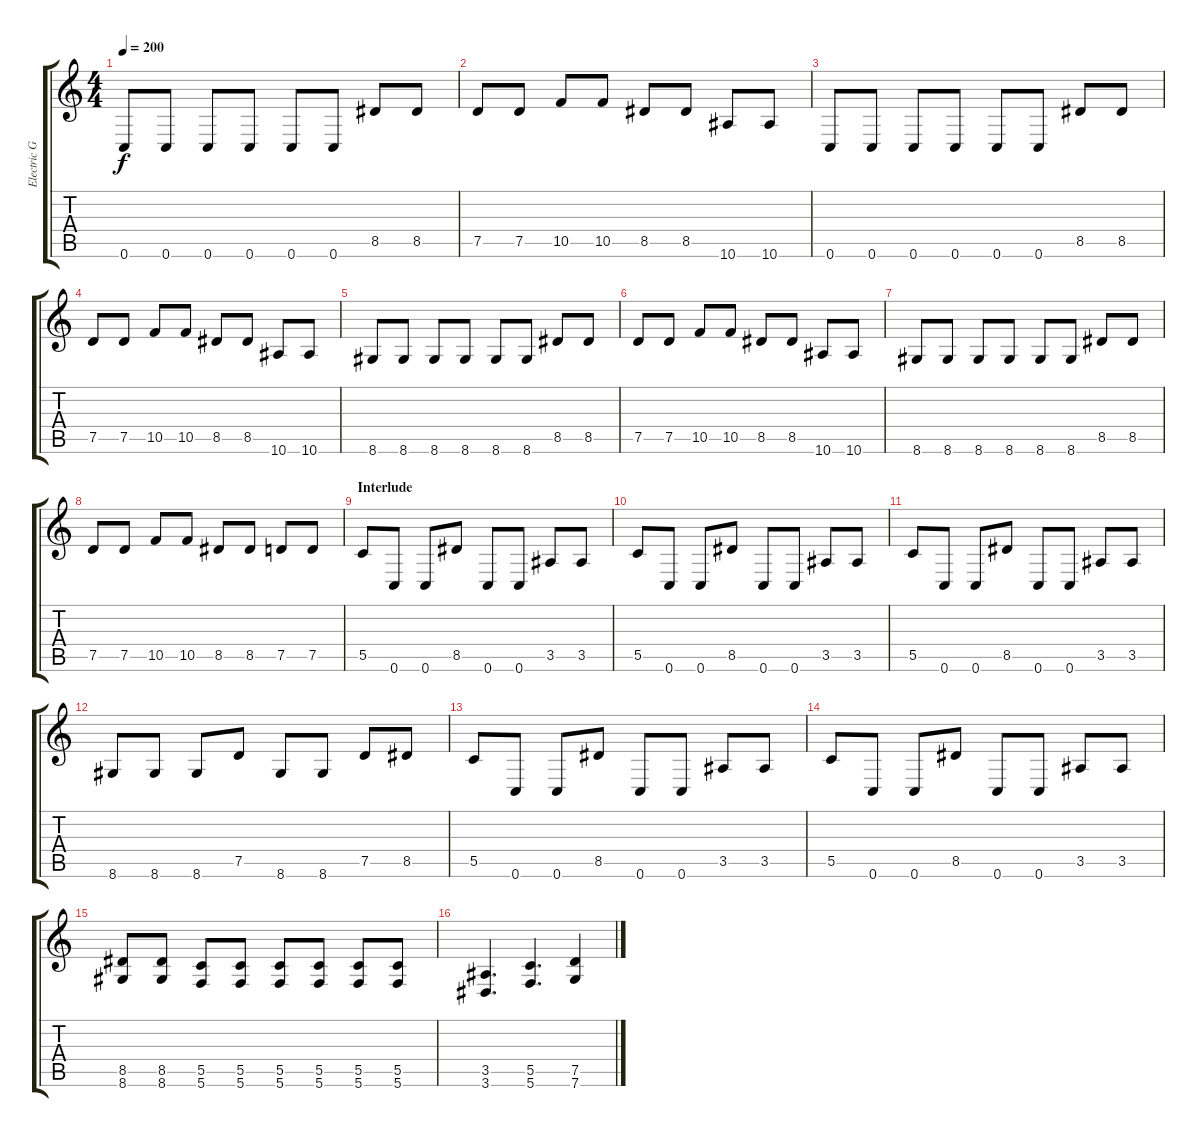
\track ("Electric Guitar 1" "Electric G") {instrument distortionguitar}
\staff {score tabs}
\tuning (D4 A3 F3 C3 G2 C2) {hide}
\ts (4 4)
\tempo 200
\clef g2
\ks c
0.6.8{dy f} 0.6.8 0.6.8 0.6.8 0.6.8 0.6.8 8.5.8 8.5.8 |
7.5.8 7.5.8 10.5.8 10.5.8 8.5.8 8.5.8 10.6.8 10.6.8 |
0.6.8 0.6.8 0.6.8 0.6.8 0.6.8 0.6.8 8.5.8 8.5.8 |
7.5.8 7.5.8 10.5.8 10.5.8 8.5.8 8.5.8 10.6.8 10.6.8 |
8.6.8 8.6.8 8.6.8 8.6.8 8.6.8 8.6.8 8.5.8 8.5.8 |
7.5.8 7.5.8 10.5.8 10.5.8 8.5.8 8.5.8 10.6.8 10.6.8 |
8.6.8 8.6.8 8.6.8 8.6.8 8.6.8 8.6.8 8.5.8 8.5.8 |
7.5.8 7.5.8 10.5.8 10.5.8 8.5.8 8.5.8 7.5.8 7.5.8 |
\section ("" "Interlude")
5.5.8 0.6.8 0.6.8 8.5.8 0.6.8 0.6.8 3.5.8 3.5.8 |
5.5.8 0.6.8 0.6.8 8.5.8 0.6.8 0.6.8 3.5.8 3.5.8 |
5.5.8 0.6.8 0.6.8 8.5.8 0.6.8 0.6.8 3.5.8 3.5.8 |
8.6.8 8.6.8 8.6.8 7.5.8 8.6.8 8.6.8 7.5.8 8.5.8 |
5.5.8 0.6.8 0.6.8 8.5.8 0.6.8 0.6.8 3.5.8 3.5.8 |
5.5.8 0.6.8 0.6.8 8.5.8 0.6.8 0.6.8 3.5.8 3.5.8 |
(8.5 8.6).8 (8.5 8.6).8 (5.5 5.6).8 (5.5 5.6).8 (5.5 5.6).8 (5.5 5.6).8 (5.5 5.6).8 (5.5 5.6).8 |
(3.5 3.6).4{d} (5.5 5.6).4{d} (7.5 7.6).4
